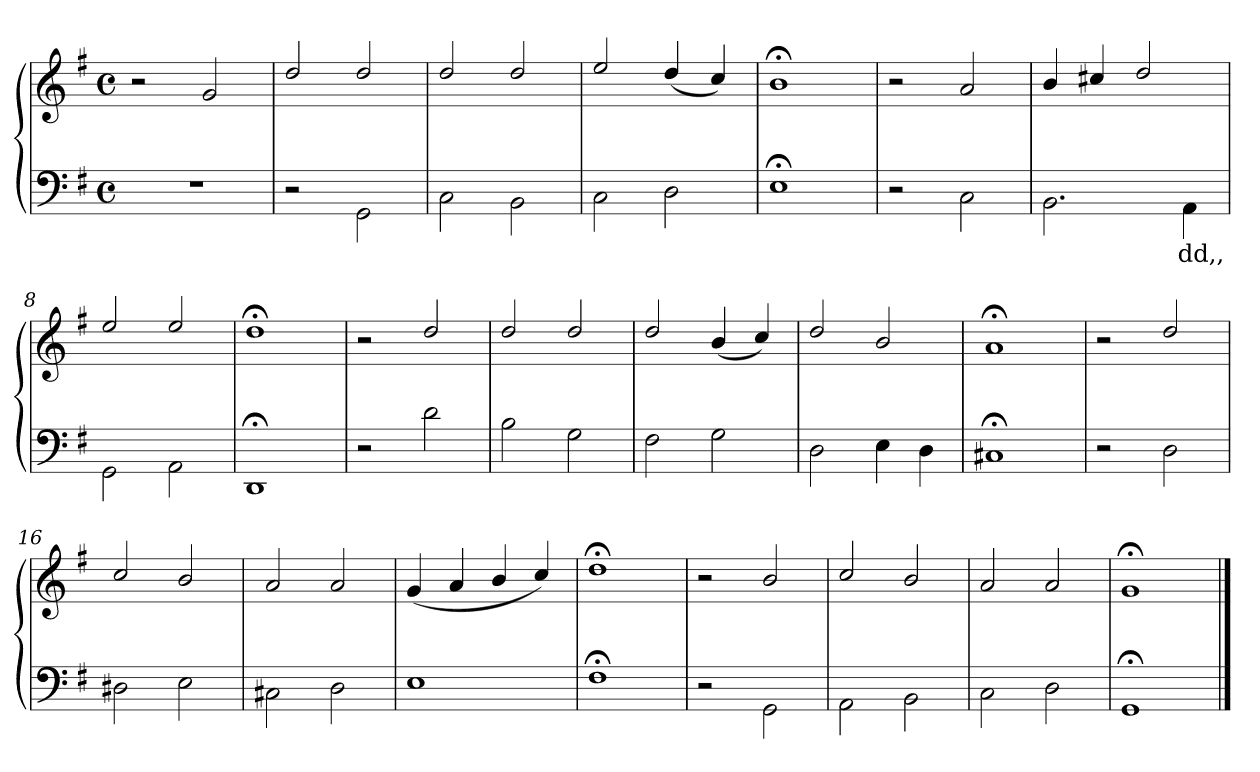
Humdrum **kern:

**kern	**text	**kern
*part1	*part1	*part1
*staff2	*staff2	*staff1
*clefF4	*	*clefG2
*k[f#]	*	*k[f#]
*M4/4	*	*M4/4
*met(c)	*	*met(c)
=1	=1	=1
1r	.	2r
.	.	2g/
=2	=2	=2
2r	.	2dd/
2GG\	.	2dd/
=3	=3	=3
2C\	.	2dd/
2BB\	.	2dd/
=4	=4	=4
2C\	.	2ee/
2D\	.	(4dd/
.	.	4cc/)
=5	=5	=5
1E;\	.	1b;</
=6	=6	=6
2r	.	2r
2C\	.	2a/
=7	=7	=7
2.BB\	.	4b/
.	.	4cc#X/
.	.	2dd/
4AA\	dd,,	.
=8	=8	=8
2GG\	.	2ee/
2AA\	.	2ee/
=9	=9	=9
1DD;\	.	1dd;</
!!LO:LB:g=z
=10	=10	=10
2r	.	2r
2d\	.	2dd/
=11	=11	=11
2B\	.	2dd/
2G\	.	2dd/
=12	=12	=12
2F#\	.	2dd/
2G\	.	(4b/
.	.	4cc/)
=13	=13	=13
2D\	.	2dd/
4E\	.	2b/
4D\	.	.
=14	=14	=14
1C#X;\	.	1a;</
=15	=15	=15
2r	.	2r
2D\	.	2dd/
=16	=16	=16
2D#X\	.	2cc/
2E\	.	2b/
=17	=17	=17
2C#X\	.	2a/
2D\	.	2a/
=18	=18	=18
1E\	.	(4g/
.	.	4a/
.	.	4b/
.	.	4cc/)
=19	=19	=19
1F#;\	.	1dd;</
!!LO:LB:g=z
=20	=20	=20
2r	.	2r
2GG\	.	2b/
=21	=21	=21
2AA\	.	2cc/
2BB\	.	2b/
=22	=22	=22
2C\	.	2a/
2D\	.	2a/
=23	=23	=23
1GG;\	.	1g;</
==	==	==
*-	*-	*-
